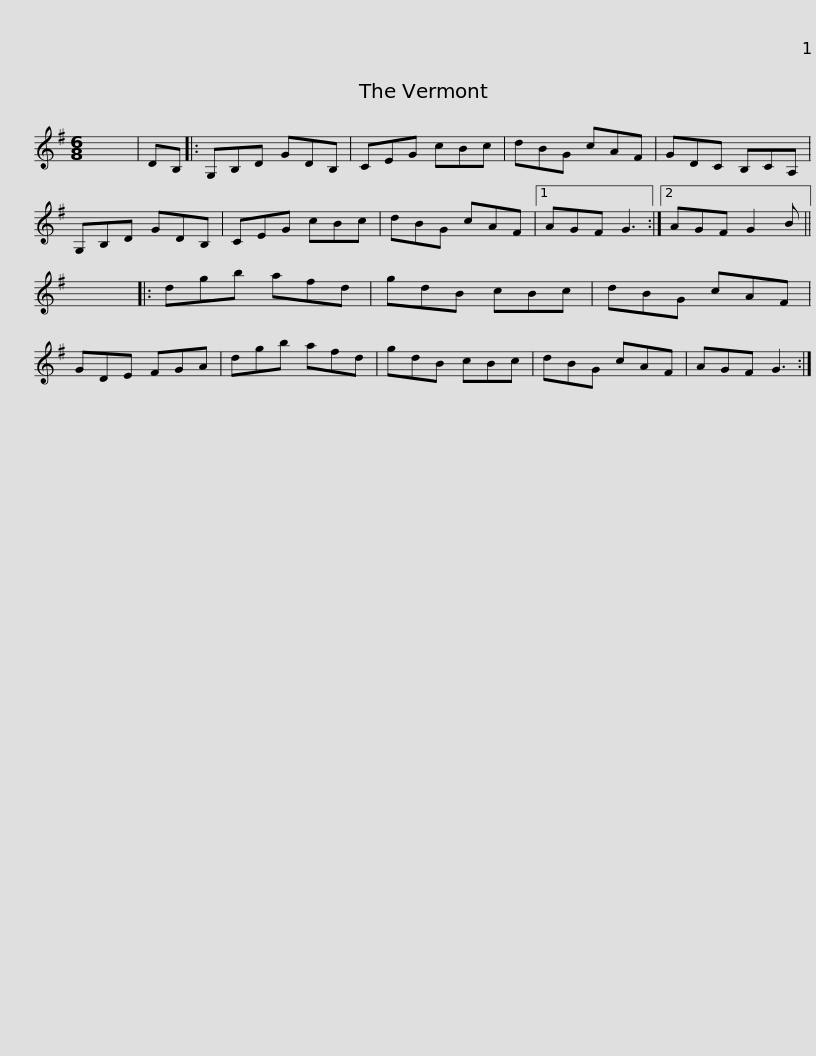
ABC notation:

X:1
L:1/8
M:6/8
I:linebreak $
K:G
V:1 treble
V:1
 x6 | DB, |: G,B,D GDB, | CEG cBc | dBG cAF | %5
 GDC B,CA, | G,B,D GDB, | CEG cBc |$ dBG cAF |1 AGF G3 :|2 %10
 AGF G2 B || x6 |: dgb afd | gdB cBc | dBG cAF | %15
 GDE FGA |$ dgb afd | gdB cBc | dBG cAF | AGF G3 :| %20
